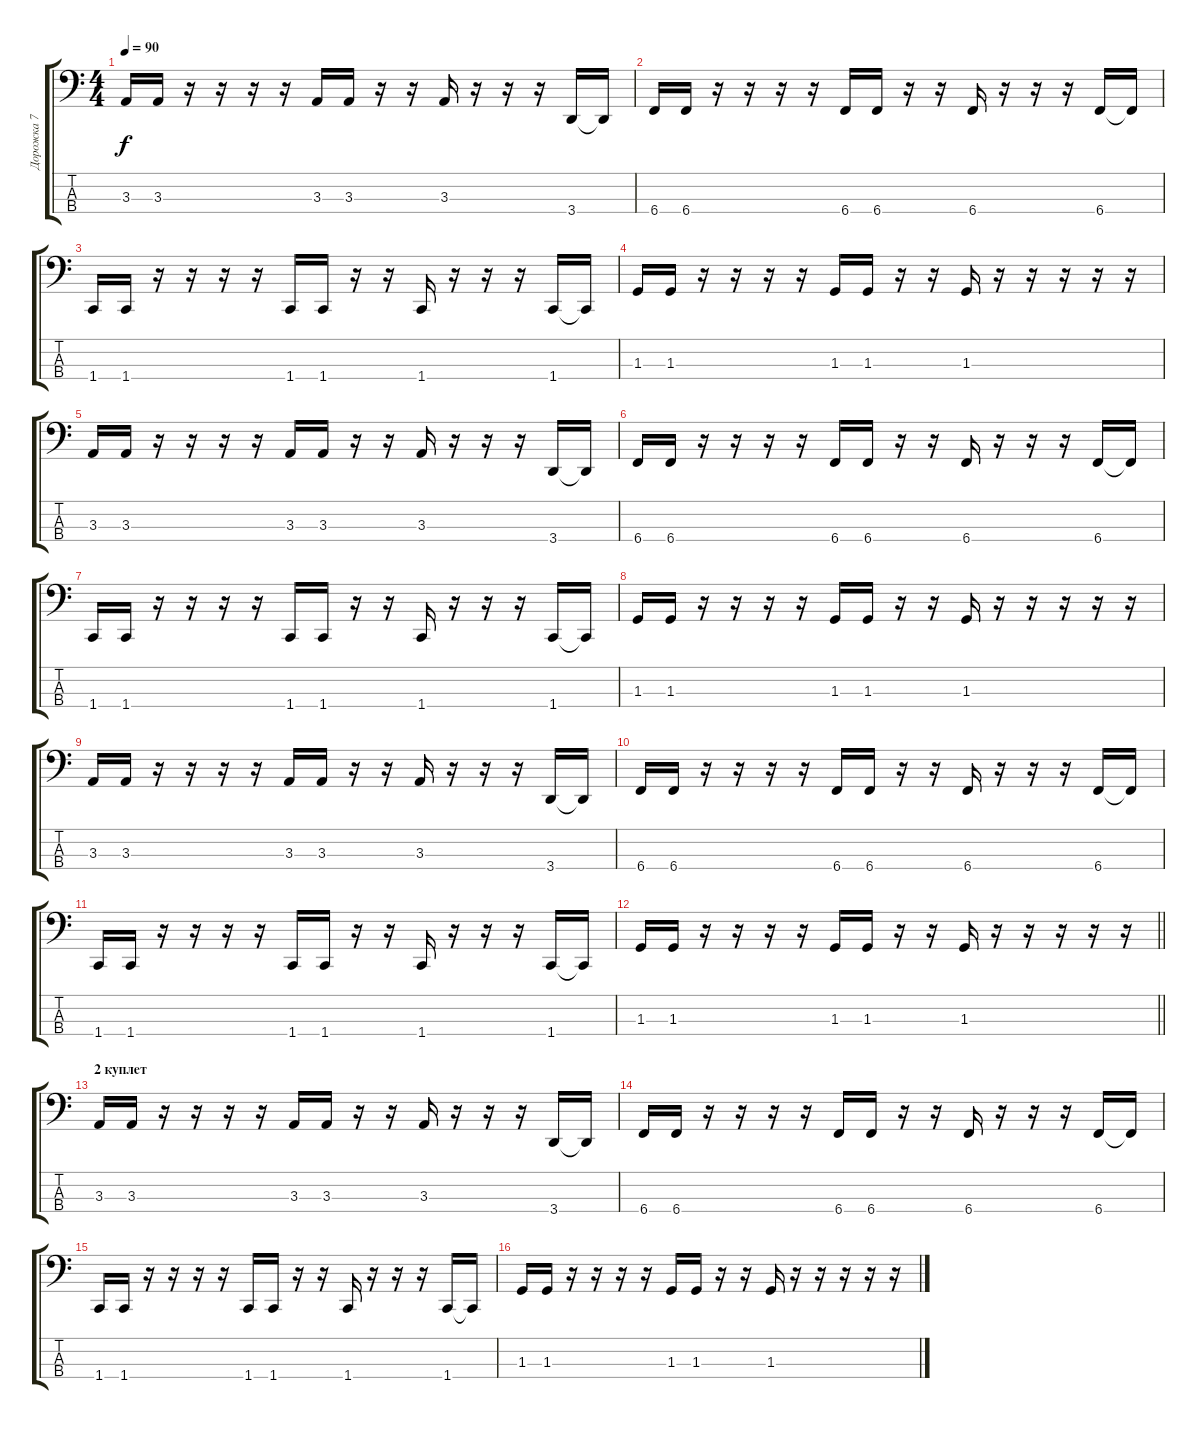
\track ("Дорожка 7" "Дорожка 7") {instrument electricbassfinger}
\staff {score tabs}
\tuning (E2 B1 Gb1 B0) {hide}
\ts (4 4)
\tempo 90
\clef f4
\ks c
3.3.16{dy f} 3.3.16 r.16 r.16 r.16 r.16 3.3.16 3.3.16 r.16 r.16 3.3.16 r.16 r.16 r.16 3.4.16 3.4{t}.16 |
6.4.16 6.4.16 r.16 r.16 r.16 r.16 6.4.16 6.4.16 r.16 r.16 6.4.16 r.16 r.16 r.16 6.4.16 6.4{t}.16 |
1.4.16 1.4.16 r.16 r.16 r.16 r.16 1.4.16 1.4.16 r.16 r.16 1.4.16 r.16 r.16 r.16 1.4.16 1.4{t}.16 |
1.3.16 1.3.16 r.16 r.16 r.16 r.16 1.3.16 1.3.16 r.16 r.16 1.3.16 r.16 r.16 r.16 r.16 r.16 |
3.3.16 3.3.16 r.16 r.16 r.16 r.16 3.3.16 3.3.16 r.16 r.16 3.3.16 r.16 r.16 r.16 3.4.16 3.4{t}.16 |
6.4.16 6.4.16 r.16 r.16 r.16 r.16 6.4.16 6.4.16 r.16 r.16 6.4.16 r.16 r.16 r.16 6.4.16 6.4{t}.16 |
1.4.16 1.4.16 r.16 r.16 r.16 r.16 1.4.16 1.4.16 r.16 r.16 1.4.16 r.16 r.16 r.16 1.4.16 1.4{t}.16 |
1.3.16 1.3.16 r.16 r.16 r.16 r.16 1.3.16 1.3.16 r.16 r.16 1.3.16 r.16 r.16 r.16 r.16 r.16 |
3.3.16 3.3.16 r.16 r.16 r.16 r.16 3.3.16 3.3.16 r.16 r.16 3.3.16 r.16 r.16 r.16 3.4.16 3.4{t}.16 |
6.4.16 6.4.16 r.16 r.16 r.16 r.16 6.4.16 6.4.16 r.16 r.16 6.4.16 r.16 r.16 r.16 6.4.16 6.4{t}.16 |
1.4.16 1.4.16 r.16 r.16 r.16 r.16 1.4.16 1.4.16 r.16 r.16 1.4.16 r.16 r.16 r.16 1.4.16 1.4{t}.16 |
\barLineRight lightlight
1.3.16 1.3.16 r.16 r.16 r.16 r.16 1.3.16 1.3.16 r.16 r.16 1.3.16 r.16 r.16 r.16 r.16 r.16 |
\section ("" "2 куплет")
3.3.16 3.3.16 r.16 r.16 r.16 r.16 3.3.16 3.3.16 r.16 r.16 3.3.16 r.16 r.16 r.16 3.4.16 3.4{t}.16 |
6.4.16 6.4.16 r.16 r.16 r.16 r.16 6.4.16 6.4.16 r.16 r.16 6.4.16 r.16 r.16 r.16 6.4.16 6.4{t}.16 |
1.4.16 1.4.16 r.16 r.16 r.16 r.16 1.4.16 1.4.16 r.16 r.16 1.4.16 r.16 r.16 r.16 1.4.16 1.4{t}.16 |
1.3.16 1.3.16 r.16 r.16 r.16 r.16 1.3.16 1.3.16 r.16 r.16 1.3.16 r.16 r.16 r.16 r.16 r.16
